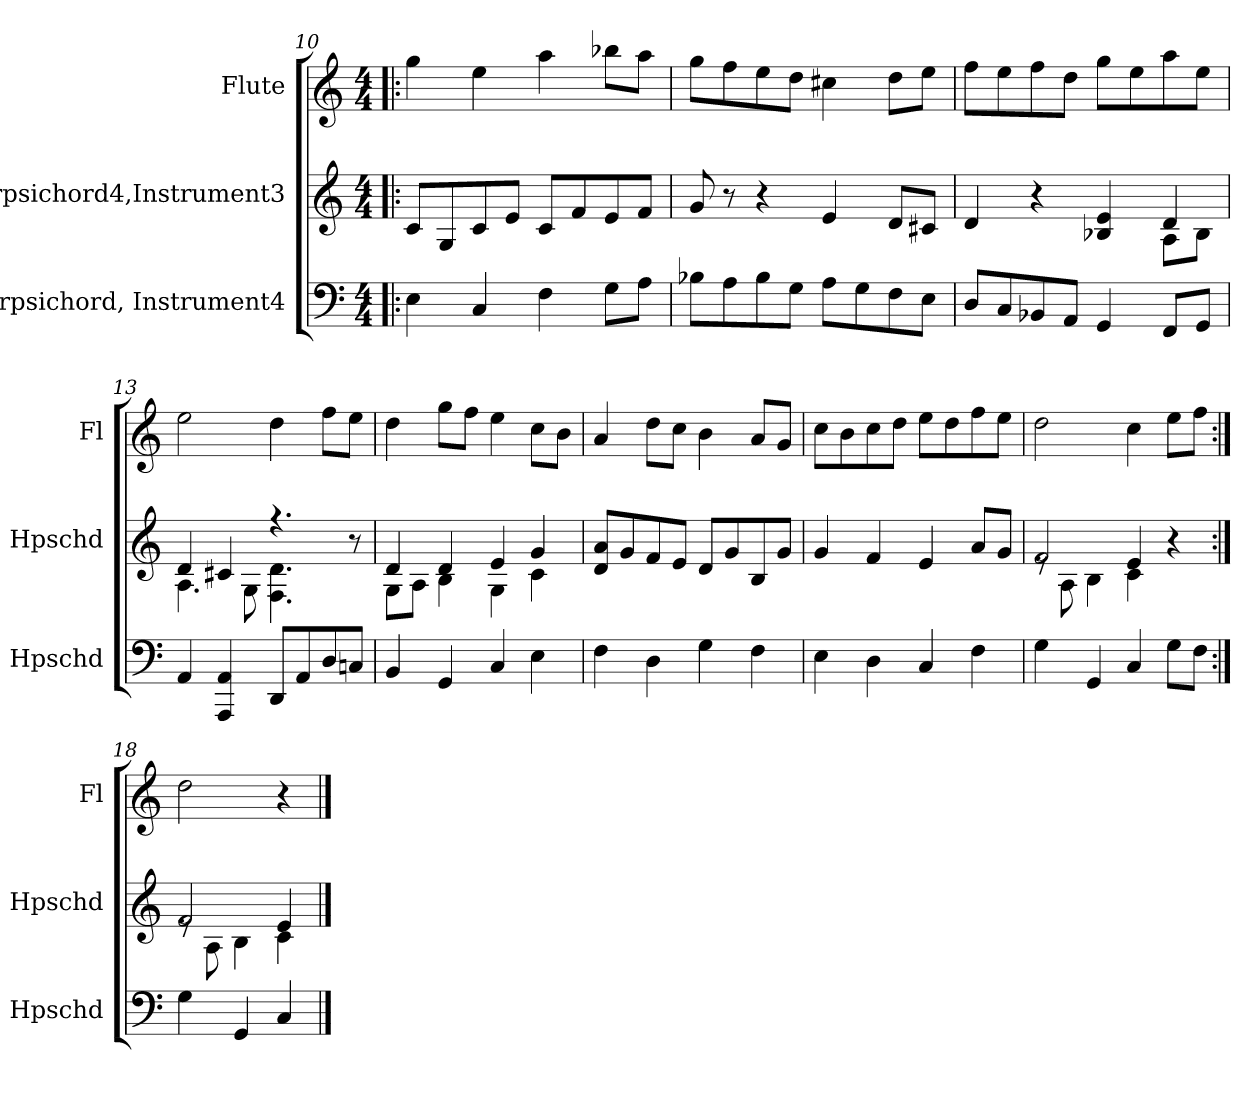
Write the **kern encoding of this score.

**kern	**kern	**kern
*part3	*part2	*part1
*staff3	*staff2	*staff1
*I"Harpsichord, Instrument4	*I"Harpsichord4,Instrument3	*I"Flute
*I'Hpschd	*I'Hpschd	*I'Fl
!!LO:LB:g=z
*clefF4	*clefG2	*clefG2
*k[]	*k[]	*k[]
*M4/4	*M4/4	*M4/4
=10!|:	=10!|:	=10!|:
4E\	8c/L	4gg\
.	8G/	.
4C/	8c/	4ee\
.	8e/J	.
4F\	8c/L	4aa\
.	8f/	.
8G\L	8e/	8bb-X\L
8A\J	8f/J	8aa\J
=11	=11	=11
8B-X\L	8g/	8gg\L
8A\	8r	8ff\
8B-\	4r	8ee\
8G\J	.	8dd\J
8A\L	4e/	4cc#X\
8G\	.	.
8F\	8d/L	8dd\L
8E\J	8c#X/J	8ee\J
=12	=12	=12
*	*^	*
8D/L	4d/	2.ryy	8ff\L
8C/	.	.	8ee\
8BB-X/	4r	.	8ff\
8AA/J	.	.	8dd\J
4GG/	4B-X/ 4e/	.	8gg\L
.	.	.	8ee\
8FF/L	4d/	8A\L	8aa\
8GG/J	.	8B-\J	8ee\J
=13	=13	=13	=13
4AA/	4d/	4.A\	2ee\
4AAA/ 4AA/	4c#X/	.	.
.	.	8G\	.
8DD/L	4.r	4.F\ 4.d\	4dd\
8AA/	.	.	.
8D/	.	.	8ff\L
8Cn/J	8r	8ryy	8ee\J
!!LO:LB:g=z
=14	=14	=14	=14
4BB/	4d/	8G\L	4dd\
.	.	8A\J	.
4GG/	4d/	4B\	8gg\L
.	.	.	8ff\J
4C/	4e/	4G\	4ee\
4E\	4g/	4c\	8cc\L
.	.	.	8b\J
*	*v	*v	*
=15	=15	=15
4F\	8d/ 8a/L	4a/
.	8g/	.
4D\	8f/	8dd\L
.	8e/J	8cc\J
4G\	8d/L	4b\
.	8g/	.
4F\	8B/	8a/L
.	8g/J	8g/J
=16	=16	=16
4E\	4g/	8cc\L
.	.	8b\
4D\	4f/	8cc\
.	.	8dd\J
4C/	4e/	8ee\L
.	.	8dd\
4F\	8a/L	8ff\
.	8g/J	8ee\J
=17	=17	=17
*	*^	*
4G\	2f/	8re	2dd\
.	.	8A\	.
4GG/	.	4B\	.
4C/	4e/	4c\	4cc\
8G\L	4r	4ryy	8ee\L
8F\J	.	.	8ff\J
=18:|!	=18:|!	=18:|!	=18:|!
4G\	2f/	8re	2dd\
.	.	8A\	.
4GG/	.	4B\	.
4C/	4e/	4c\	4r
*	*v	*v	*
==	==	==
*-	*-	*-
